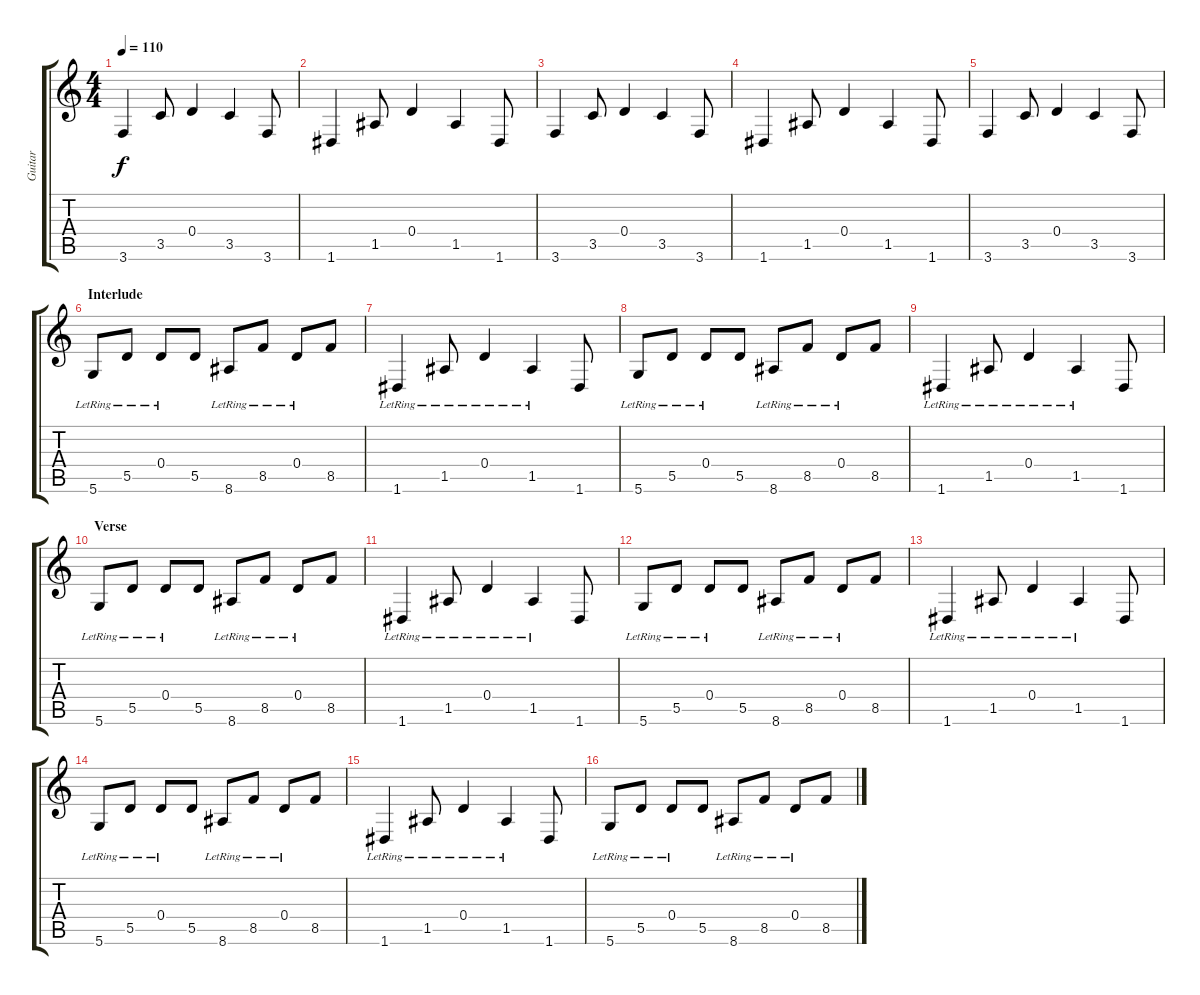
\track ("Guitar" "Guitar") {instrument electricguitarjazz}
\staff {score tabs}
\tuning (E4 B3 G3 D3 A2 D2) {hide}
\ts (4 4)
\tempo 110
\clef g2
\ks c
3.6.4{dy f} 3.5.8 0.4.4 3.5.4 3.6.8 |
1.6.4 1.5.8 0.4.4 1.5.4 1.6.8 |
3.6.4 3.5.8 0.4.4 3.5.4 3.6.8 |
1.6.4 1.5.8 0.4.4 1.5.4 1.6.8 |
3.6.4 3.5.8 0.4.4 3.5.4 3.6.8 |
\section ("" "Interlude")
5.6{lr}.8 5.5{lr}.8 0.4{lr}.8 5.5.8 8.6{lr}.8 8.5{lr}.8 0.4{lr}.8 8.5.8 |
1.6{lr}.4 1.5{lr}.8 0.4{lr}.4 1.5{lr}.4 1.6.8 |
5.6{lr}.8 5.5{lr}.8 0.4{lr}.8 5.5.8 8.6{lr}.8 8.5{lr}.8 0.4{lr}.8 8.5.8 |
1.6{lr}.4 1.5{lr}.8 0.4{lr}.4 1.5{lr}.4 1.6.8 |
\section ("" "Verse")
5.6{lr}.8 5.5{lr}.8 0.4{lr}.8 5.5.8 8.6{lr}.8 8.5{lr}.8 0.4{lr}.8 8.5.8 |
1.6{lr}.4 1.5{lr}.8 0.4{lr}.4 1.5{lr}.4 1.6.8 |
5.6{lr}.8 5.5{lr}.8 0.4{lr}.8 5.5.8 8.6{lr}.8 8.5{lr}.8 0.4{lr}.8 8.5.8 |
1.6{lr}.4 1.5{lr}.8 0.4{lr}.4 1.5{lr}.4 1.6.8 |
5.6{lr}.8 5.5{lr}.8 0.4{lr}.8 5.5.8 8.6{lr}.8 8.5{lr}.8 0.4{lr}.8 8.5.8 |
1.6{lr}.4 1.5{lr}.8 0.4{lr}.4 1.5{lr}.4 1.6.8 |
5.6{lr}.8 5.5{lr}.8 0.4{lr}.8 5.5.8 8.6{lr}.8 8.5{lr}.8 0.4{lr}.8 8.5.8
